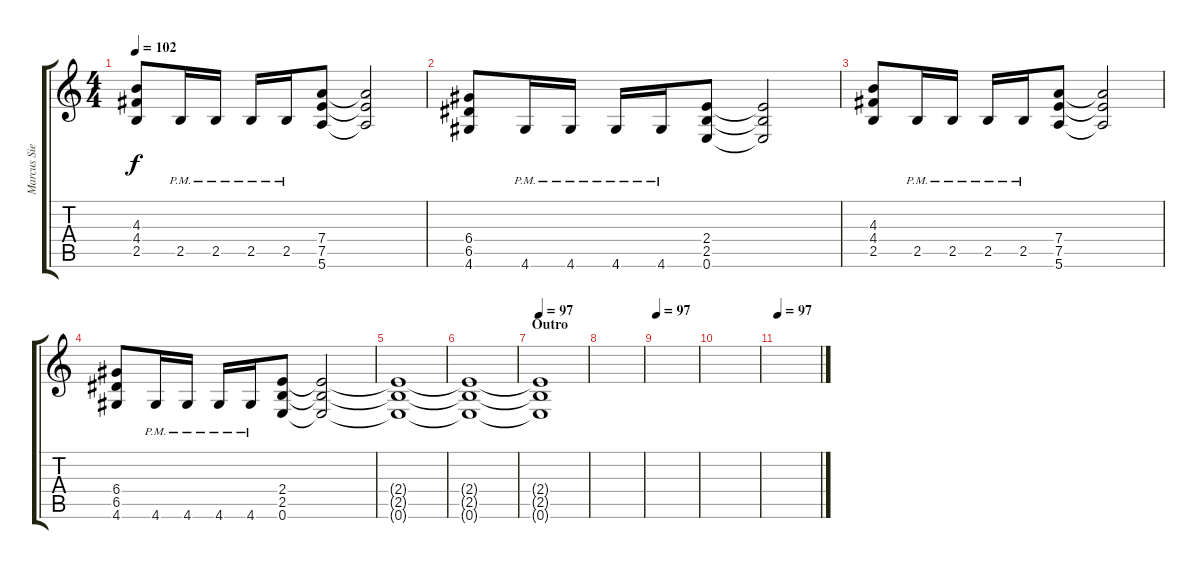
\track ("Marcus Siepen" "Marcus Sie") {instrument distortionguitar}
\staff {score tabs}
\tuning (E4 B3 G3 D3 A2 E2) {hide}
\ts (4 4)
\tempo 102
\clef g2
\ks c
(4.3 4.4 2.5).8{dy f} 2.5{pm}.16 2.5{pm}.16 2.5{pm}.16 2.5{pm}.16 (7.4 7.5 5.6).8 (7.4{t} 7.5{t} 5.6{t}).2 |
(6.4 6.5 4.6).8 4.6{pm}.16 4.6{pm}.16 4.6{pm}.16 4.6{pm}.16 (2.4 2.5 0.6).8 (2.4{t} 2.5{t} 0.6{t}).2 |
(4.3 4.4 2.5).8 2.5{pm}.16 2.5{pm}.16 2.5{pm}.16 2.5{pm}.16 (7.4 7.5 5.6).8 (7.4{t} 7.5{t} 5.6{t}).2 |
(6.4 6.5 4.6).8 4.6{pm}.16 4.6{pm}.16 4.6{pm}.16 4.6{pm}.16 (2.4 2.5 0.6).8 (2.4{t} 2.5{t} 0.6{t}).2 |
(2.4{t} 2.5{t} 0.6{t}).1 |
(2.4{t} 2.5{t} 0.6{t}).1{volume 5} |
\section ("" "Outro")
\tempo 97
(2.4{t} 2.5{t} 0.6{t}).1 |
|
\tempo 97
|
|
\tempo 97
